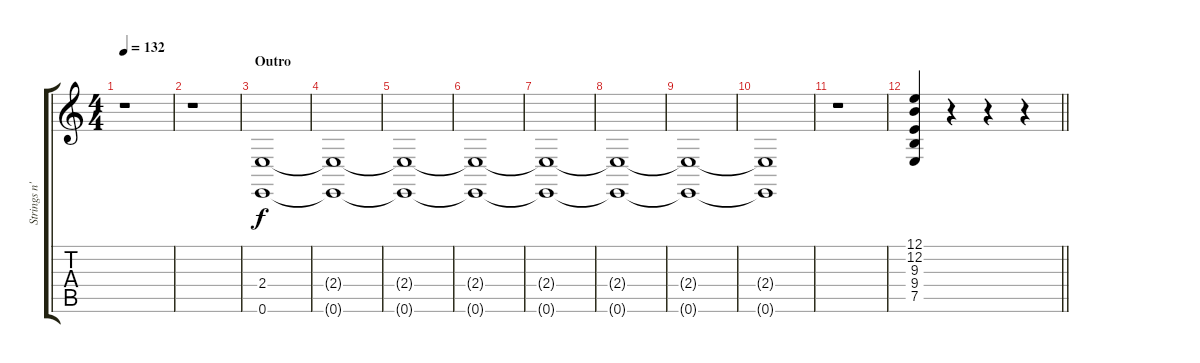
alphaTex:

\track ("Strings n' choirs" "Strings n'") {instrument stringensemble1}
\staff {score tabs}
\tuning (E4 B3 G3 D3 A2 E2) {hide}
\ts (4 4)
\tempo 132
\clef g2
\ks c
r.1{dy f} |
r.1 |
\section ("" "Outro")
(2.4 0.6).1{volume 8} |
(2.4{t} 0.6{t}).1 |
(2.4{t} 0.6{t}).1 |
(2.4{t} 0.6{t}).1 |
(2.4{t} 0.6{t}).1 |
(2.4{t} 0.6{t}).1 |
(2.4{t} 0.6{t}).1 |
(2.4{t} 0.6{t}).1 |
r.1 |
\barLineRight lightlight
(12.1 12.2 9.3 9.4 7.5).4 r.4 r.4 r.4
